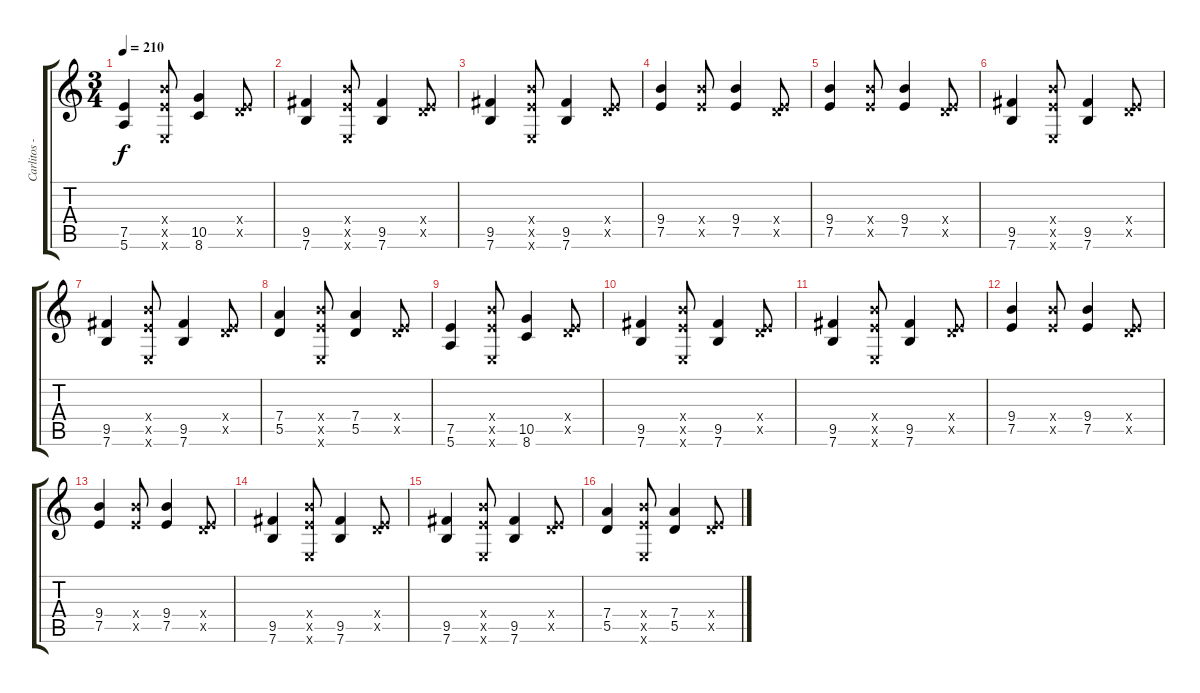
\track ("Carlitos - Primera Guitarra" "Carlitos -") {instrument distortionguitar}
\staff {score tabs}
\tuning (E4 B3 G3 D3 A2 E2) {hide}
\ts (3 4)
\tempo 210
\clef g2
\ks c
(7.5 5.6).4{dy f} (9.4{x} 7.5{x} 0.6{x}).8 (10.5 8.6).4 (0.4{x} 7.5{x}).8 |
(9.5 7.6).4 (9.4{x} 7.5{x} 0.6{x}).8 (9.5 7.6).4 (0.4{x} 7.5{x}).8 |
(9.5 7.6).4 (9.4{x} 7.5{x} 0.6{x}).8 (9.5 7.6).4 (0.4{x} 7.5{x}).8 |
(9.4 7.5).4{volume 5} (9.4{x} 7.5{x}).8 (9.4 7.5).4 (0.4{x} 7.5{x}).8 |
(9.4 7.5).4 (9.4{x} 7.5{x}).8 (9.4 7.5).4 (0.4{x} 7.5{x}).8 |
(9.5 7.6).4 (9.4{x} 7.5{x} 0.6{x}).8 (9.5 7.6).4 (0.4{x} 7.5{x}).8 |
(9.5 7.6).4 (9.4{x} 7.5{x} 0.6{x}).8 (9.5 7.6).4 (0.4{x} 7.5{x}).8 |
(7.4 5.5).4{volume 3} (9.4{x} 7.5{x} 0.6{x}).8 (7.4 5.5).4 (0.4{x} 7.5{x}).8 |
(7.5 5.6).4 (9.4{x} 7.5{x} 0.6{x}).8 (10.5 8.6).4 (0.4{x} 7.5{x}).8 |
(9.5 7.6).4 (9.4{x} 7.5{x} 0.6{x}).8 (9.5 7.6).4 (0.4{x} 7.5{x}).8 |
(9.5 7.6).4 (9.4{x} 7.5{x} 0.6{x}).8 (9.5 7.6).4 (0.4{x} 7.5{x}).8 |
(9.4 7.5).4{volume 1} (9.4{x} 7.5{x}).8 (9.4 7.5).4 (0.4{x} 7.5{x}).8 |
(9.4 7.5).4 (9.4{x} 7.5{x}).8 (9.4 7.5).4 (0.4{x} 7.5{x}).8 |
(9.5 7.6).4 (9.4{x} 7.5{x} 0.6{x}).8 (9.5 7.6).4 (0.4{x} 7.5{x}).8 |
(9.5 7.6).4 (9.4{x} 7.5{x} 0.6{x}).8 (9.5 7.6).4 (0.4{x} 7.5{x}).8 |
(7.4 5.5).4{volume 0} (9.4{x} 7.5{x} 0.6{x}).8 (7.4 5.5).4 (0.4{x} 7.5{x}).8
